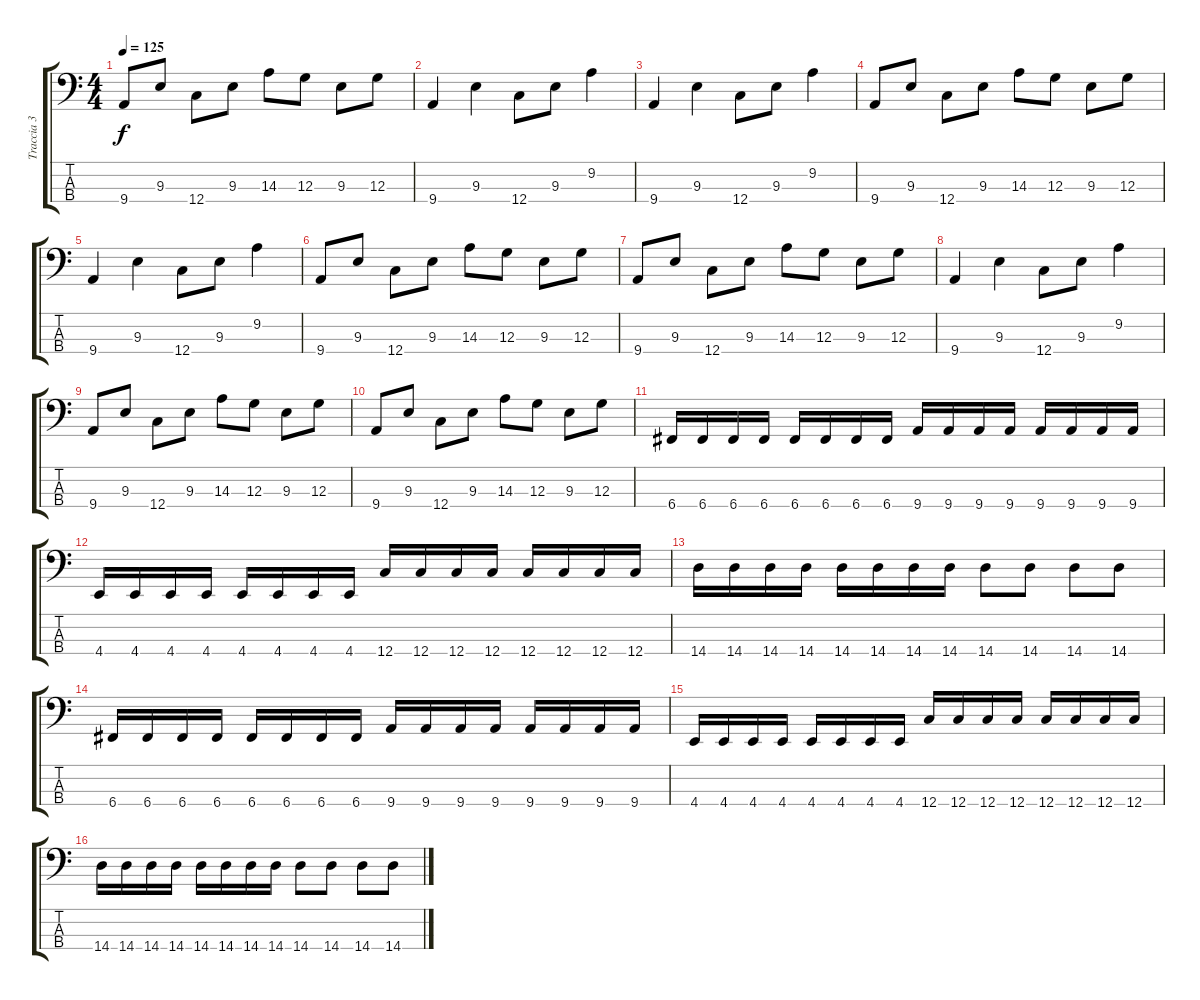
\track ("Traccia 3" "Traccia 3") {instrument slapbass1}
\staff {score tabs}
\tuning (F2 C2 G1 C1) {hide}
\ts (4 4)
\tempo 125
\clef f4
\ks c
9.4.8{dy f} 9.3.8 12.4.8 9.3.8 14.3.8 12.3.8 9.3.8 12.3.8 |
9.4.4 9.3.4 12.4.8 9.3.8 9.2.4 |
9.4.4 9.3.4 12.4.8 9.3.8 9.2.4 |
9.4.8 9.3.8 12.4.8 9.3.8 14.3.8 12.3.8 9.3.8 12.3.8 |
9.4.4 9.3.4 12.4.8 9.3.8 9.2.4 |
9.4.8 9.3.8 12.4.8 9.3.8 14.3.8 12.3.8 9.3.8 12.3.8 |
9.4.8 9.3.8 12.4.8 9.3.8 14.3.8 12.3.8 9.3.8 12.3.8 |
9.4.4 9.3.4 12.4.8 9.3.8 9.2.4 |
9.4.8 9.3.8 12.4.8 9.3.8 14.3.8 12.3.8 9.3.8 12.3.8 |
9.4.8 9.3.8 12.4.8 9.3.8 14.3.8 12.3.8 9.3.8 12.3.8 |
6.4.16 6.4.16 6.4.16 6.4.16 6.4.16 6.4.16 6.4.16 6.4.16 9.4.16 9.4.16 9.4.16 9.4.16 9.4.16 9.4.16 9.4.16 9.4.16 |
4.4.16 4.4.16 4.4.16 4.4.16 4.4.16 4.4.16 4.4.16 4.4.16 12.4.16 12.4.16 12.4.16 12.4.16 12.4.16 12.4.16 12.4.16 12.4.16 |
14.4.16 14.4.16 14.4.16 14.4.16 14.4.16 14.4.16 14.4.16 14.4.16 14.4.8 14.4.8 14.4.8 14.4.8 |
6.4.16 6.4.16 6.4.16 6.4.16 6.4.16 6.4.16 6.4.16 6.4.16 9.4.16 9.4.16 9.4.16 9.4.16 9.4.16 9.4.16 9.4.16 9.4.16 |
4.4.16 4.4.16 4.4.16 4.4.16 4.4.16 4.4.16 4.4.16 4.4.16 12.4.16 12.4.16 12.4.16 12.4.16 12.4.16 12.4.16 12.4.16 12.4.16 |
14.4.16 14.4.16 14.4.16 14.4.16 14.4.16 14.4.16 14.4.16 14.4.16 14.4.8 14.4.8 14.4.8 14.4.8
